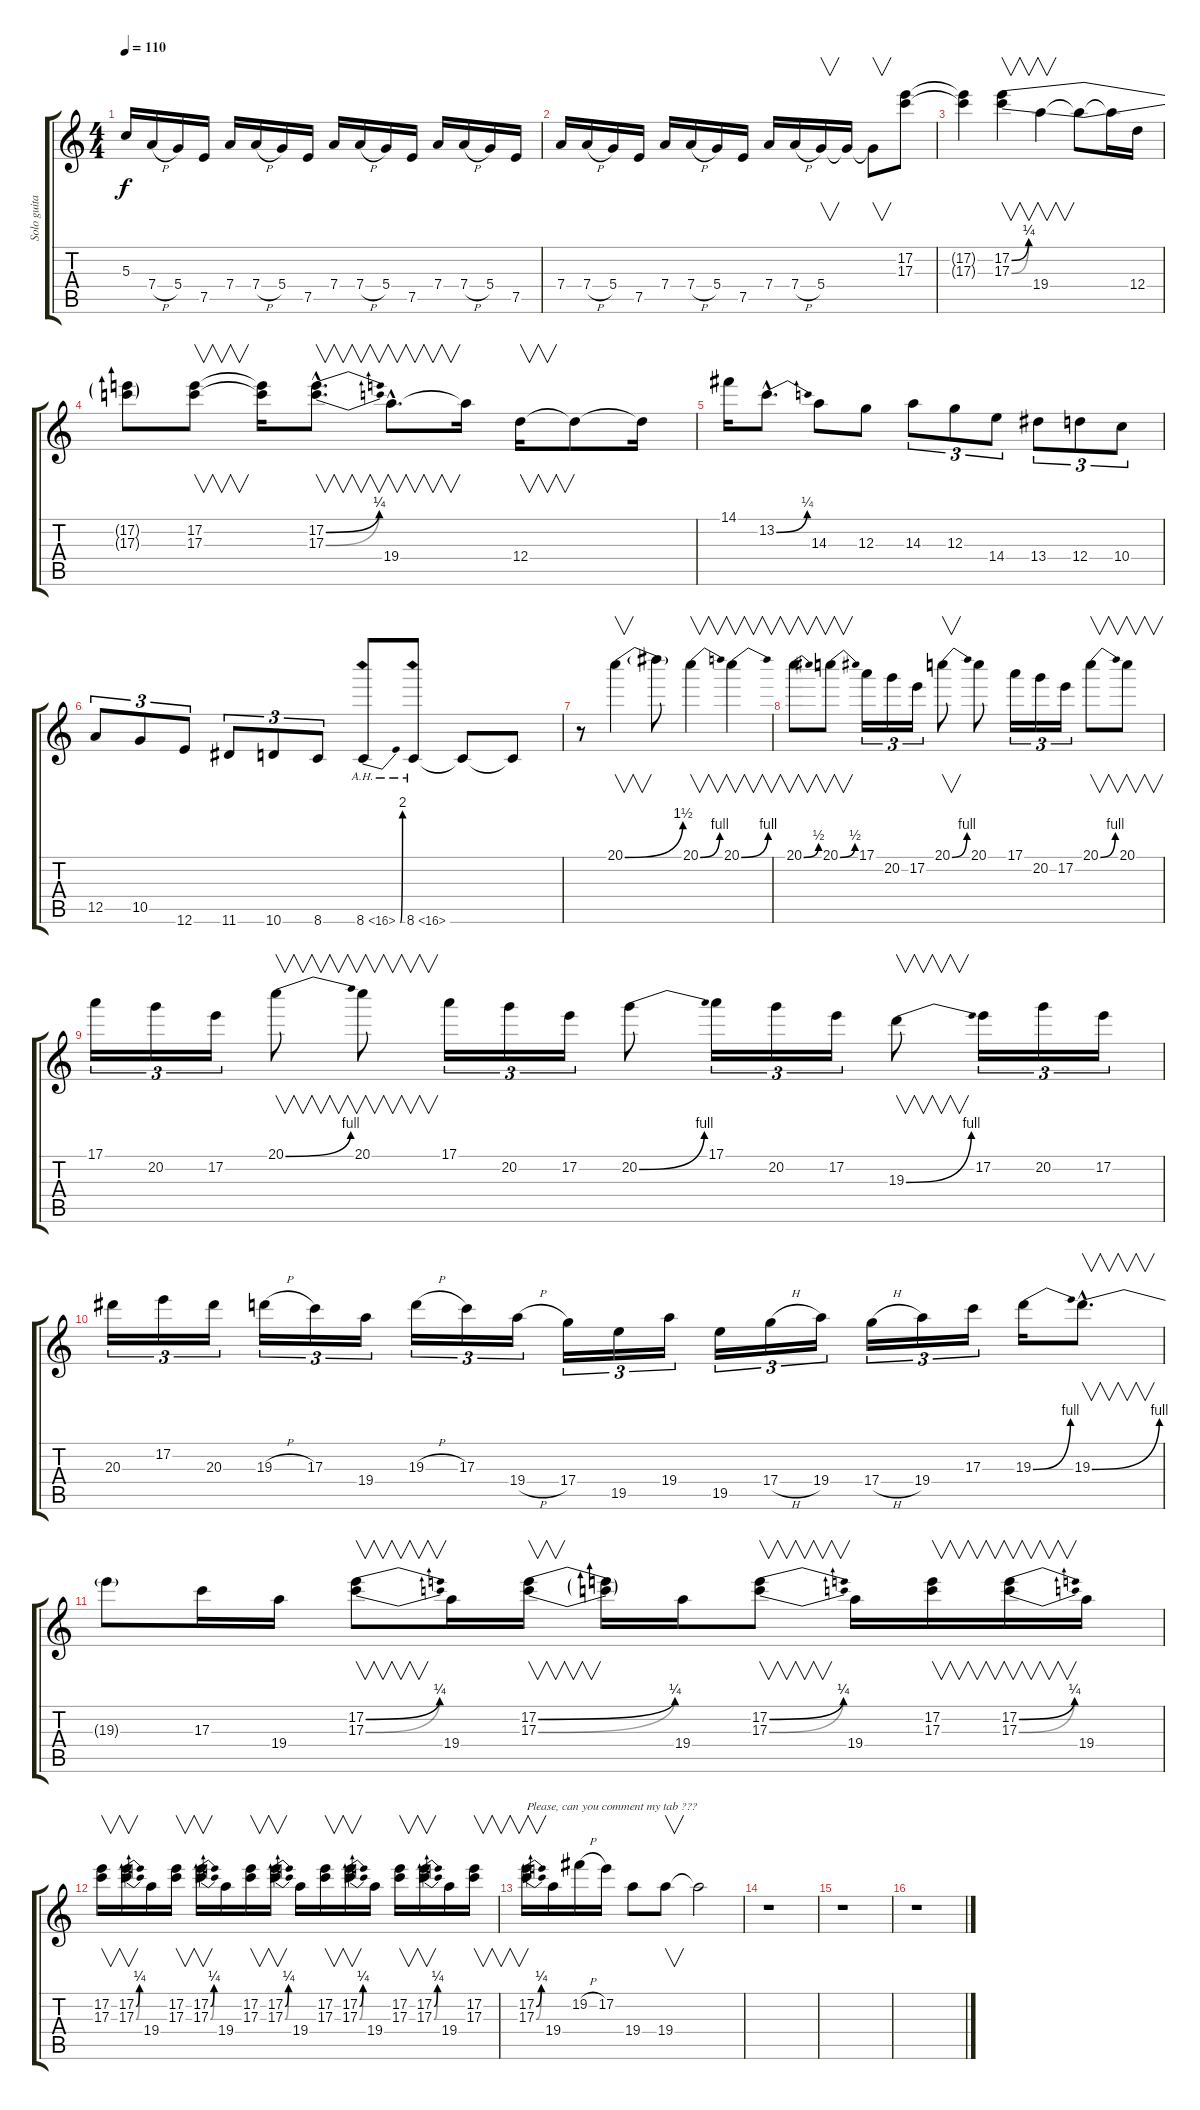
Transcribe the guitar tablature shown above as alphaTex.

\track ("Solo guitar" "Solo guita") {instrument distortionguitar}
\staff {score tabs}
\tuning (E4 B3 G3 D3 A2 E2) {hide}
\ts (4 4)
\tempo 110
\clef g2
\ks c
5.3.16{dy f} 7.4{h}.16 5.4.16 7.5.16 7.4.16 7.4{h}.16 5.4.16 7.5.16 7.4.16 7.4{h}.16 5.4.16 7.5.16 7.4.16 7.4{h}.16 5.4.16 7.5.16 |
7.4.16 7.4{h}.16 5.4.16 7.5.16 7.4.16 7.4{h}.16 5.4.16 7.5.16 7.4.16 7.4{h}.16 5.4.16{v} 5.4{t}.16 5.4{t}.8{v} (17.2 17.3).8 |
(17.2{t} 17.3{t}).4 (17.2{be (bend 0 0 60 1)} 17.3{be (bend 0 0 60 1)}).4{v} 19.4.4{v} 19.4{t}.8 19.4{t}.16 12.4.16 |
(17.2{t} 17.3{t}).8 (17.2 17.3).8{v} (17.2{t} 17.3{t}).16 (17.2{be (bend 0 0 60 1) hac} 17.3{be (bend 0 0 60 1) hac}).8{v d} 19.4{hac}.8{v d} 19.4{t}.16 12.4.16{v} 12.4{t}.8 12.4{t}.16 |
14.1.16 13.2{be (bend 0 0 60 1) hac}.8{d} 14.3.8 12.3.8 14.3.8{tu (3 2)} 12.3.8{tu (3 2)} 14.4.8{tu (3 2)} 13.4.8{tu (3 2)} 12.4.8{tu (3 2)} 10.4.8{tu (3 2)} |
12.5.8{tu (3 2)} 10.5.8{tu (3 2)} 12.6.8{tu (3 2)} 11.6.8{tu (3 2)} 10.6.8{tu (3 2)} 8.6.8{tu (3 2)} 8.6{be (bend 0 0 60 8) ah 8}.8 8.6{ah 8}.8 8.6{t}.8 8.6{t}.8 |
r.8 20.1{be (bend 0 0 60 6)}.4{v} 20.1{t}.8 20.1{be (bend 0 0 60 4)}.4{v} 20.1{be (bend 0 0 60 4)}.4{v} |
20.1{be (bend 0 0 60 2)}.8{v} 20.1{be (bend 0 0 60 2)}.8{v} 17.1.16{tu (3 2)} 20.2.16{tu (3 2)} 17.2.16{tu (3 2)} 20.1{be (bend 0 0 60 4)}.8{v} 20.1.8 17.1.16{tu (3 2)} 20.2.16{tu (3 2)} 17.2.16{tu (3 2)} 20.1{be (bend 0 0 60 4)}.8{v} 20.1.8{v} |
17.1.16{tu (3 2)} 20.2.16{tu (3 2)} 17.2.16{tu (3 2)} 20.1{be (bend 0 0 60 4)}.8{v} 20.1.8{v} 17.1.16{tu (3 2)} 20.2.16{tu (3 2)} 17.2.16{tu (3 2)} 20.2{be (bend 0 0 60 4)}.8 17.1.16{tu (3 2)} 20.2.16{tu (3 2)} 17.2.16{tu (3 2)} 19.3{be (bend 0 0 60 4)}.8{v} 17.2.16{tu (3 2)} 20.2.16{tu (3 2)} 17.2.16{tu (3 2)} |
20.3.16{tu (3 2)} 17.2.16{tu (3 2)} 20.3.16{tu (3 2)} 19.3{h}.16{tu (3 2)} 17.3.16{tu (3 2)} 19.4.16{tu (3 2)} 19.3{h}.16{tu (3 2)} 17.3.16{tu (3 2)} 19.4{h}.16{tu (3 2)} 17.4.16{tu (3 2)} 19.5.16{tu (3 2)} 19.4.16{tu (3 2)} 19.5.16{tu (3 2)} 17.4{h}.16{tu (3 2)} 19.4.16{tu (3 2)} 17.4{h}.16{tu (3 2)} 19.4.16{tu (3 2)} 17.3.16{tu (3 2)} 19.3{be (bend 0 0 60 4)}.16 19.3{be (bend 0 0 60 4) hac}.8{v d} |
19.3{t}.8 17.3.16 19.4.16 (17.2{be (bend 0 0 60 1)} 17.3{be (bend 0 0 60 1)}).8{v} 19.4.16 (17.2{be (bend 0 0 60 1)} 17.3{be (bend 0 0 60 1)}).16{v} (17.2{t} 17.3{t}).16 19.4.16 (17.2{be (bend 0 0 60 1)} 17.3{be (bend 0 0 60 1)}).8{v} 19.4.16 (17.2 17.3).16{v} (17.2{be (bend 0 0 60 1)} 17.3{be (bend 0 0 60 1)}).16{v} 19.4.16 |
(17.2 17.3).16{v} (17.2{be (bend 0 0 60 1)} 17.3{be (bend 0 0 60 1)}).16{v} 19.4.16 (17.2 17.3).16{v} (17.2{be (bend 0 0 60 1)} 17.3{be (bend 0 0 60 1)}).16{v} 19.4.16 (17.2 17.3).16{v} (17.2{be (bend 0 0 60 1)} 17.3{be (bend 0 0 60 1)}).16{v} 19.4.16 (17.2 17.3).16{v} (17.2{be (bend 0 0 60 1)} 17.3{be (bend 0 0 60 1)}).16{v} 19.4.16 (17.2 17.3).16{v} (17.2{be (bend 0 0 60 1)} 17.3{be (bend 0 0 60 1)}).16{v} 19.4.16 (17.2 17.3).16{v} |
(17.2{be (bend 0 0 60 1)} 17.3{be (bend 0 0 60 1)}).16{v txt "Please, can you comment my tab ???"} 19.4.16 19.2{h}.16 17.2.16 19.4.8 19.4.8{v} 19.4{t}.2 |
r.1 |
r.1 |
r.1
